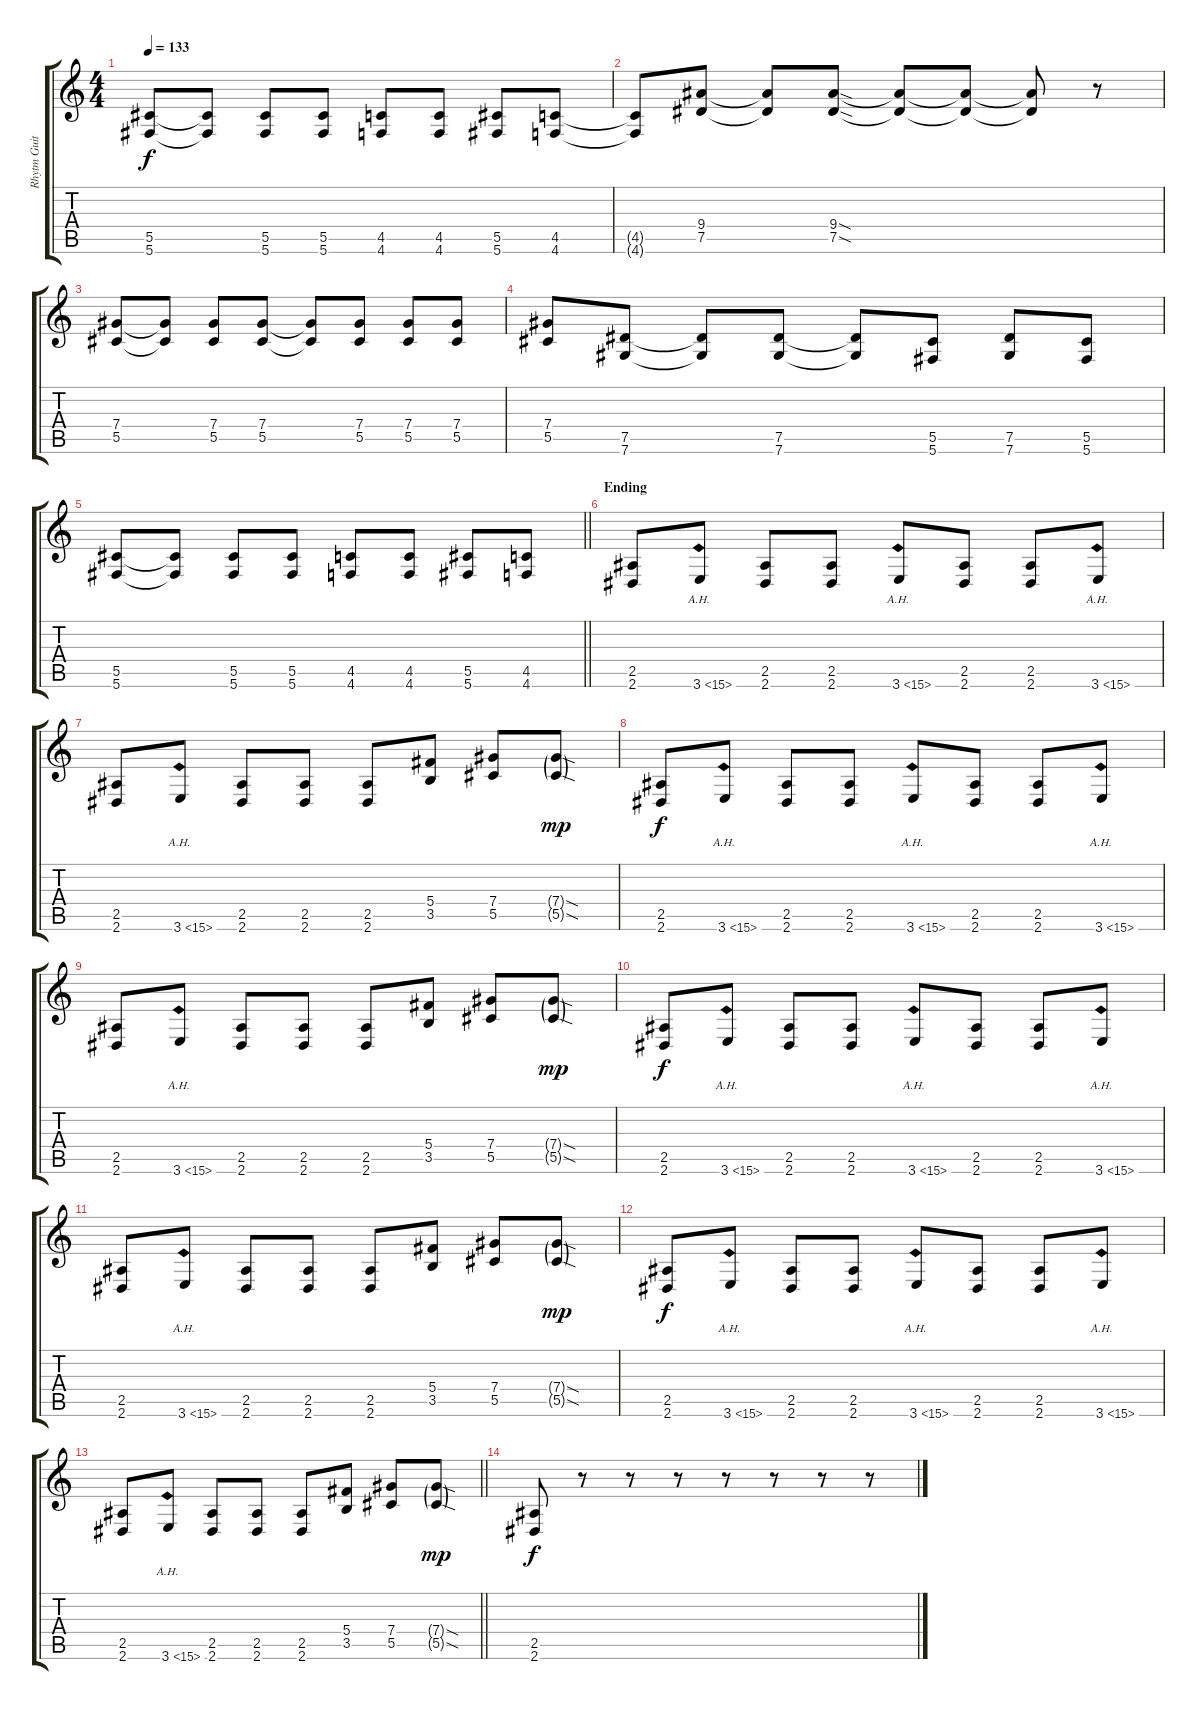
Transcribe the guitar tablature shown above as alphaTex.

\track ("Rhytm Guitar [R]" "Rhytm Guit") {instrument distortionguitar}
\staff {score tabs}
\tuning (Eb4 Bb3 Gb3 Db3 Ab2 Db2) {hide}
\ts (4 4)
\tempo 133
\clef g2
\ks c
(5.5 5.6).8{dy f} (5.5{t} 5.6{t}).8 (5.5 5.6).8 (5.5 5.6).8 (4.5 4.6).8 (4.5 4.6).8 (5.5 5.6).8 (4.5 4.6).8 |
(4.5{t} 4.6{t}).8 (9.4 7.5).8 (9.4{t} 7.5{t}).8 (9.4{sod} 7.5{sod}).8 (9.4{t} 7.5{t}).8 (9.4{t} 7.5{t}).8 (9.4{t} 7.5{t}).8 r.8 |
(7.4 5.5).8 (7.4{t} 5.5{t}).8 (7.4 5.5).8 (7.4 5.5).8 (7.4{t} 5.5{t}).8 (7.4 5.5).8 (7.4 5.5).8 (7.4 5.5).8 |
(7.4 5.5).8 (7.5 7.6).8 (7.5{t} 7.6{t}).8 (7.5 7.6).8 (7.5{t} 7.6{t}).8 (5.5 5.6).8 (7.5 7.6).8 (5.5 5.6).8 |
\barLineRight lightlight
(5.5 5.6).8 (5.5{t} 5.6{t}).8 (5.5 5.6).8 (5.5 5.6).8 (4.5 4.6).8 (4.5 4.6).8 (5.5 5.6).8 (4.5 4.6).8 |
\section ("" "Ending")
(2.5 2.6).8 3.6{ah 12}.8 (2.5 2.6).8 (2.5 2.6).8 3.6{ah 12}.8 (2.5 2.6).8 (2.5 2.6).8 3.6{ah 12}.8 |
(2.5 2.6).8 3.6{ah 12}.8 (2.5 2.6).8 (2.5 2.6).8 (2.5 2.6).8 (5.4 3.5).8 (7.4 5.5).8 (7.4{sod g} 5.5{sod g}).8{dy mp} |
(2.5 2.6).8{dy f} 3.6{ah 12}.8 (2.5 2.6).8 (2.5 2.6).8 3.6{ah 12}.8 (2.5 2.6).8 (2.5 2.6).8 3.6{ah 12}.8 |
(2.5 2.6).8 3.6{ah 12}.8 (2.5 2.6).8 (2.5 2.6).8 (2.5 2.6).8 (5.4 3.5).8 (7.4 5.5).8 (7.4{sod g} 5.5{sod g}).8{dy mp} |
(2.5 2.6).8{dy f} 3.6{ah 12}.8 (2.5 2.6).8 (2.5 2.6).8 3.6{ah 12}.8 (2.5 2.6).8 (2.5 2.6).8 3.6{ah 12}.8 |
(2.5 2.6).8 3.6{ah 12}.8 (2.5 2.6).8 (2.5 2.6).8 (2.5 2.6).8 (5.4 3.5).8 (7.4 5.5).8 (7.4{sod g} 5.5{sod g}).8{dy mp} |
(2.5 2.6).8{dy f} 3.6{ah 12}.8 (2.5 2.6).8 (2.5 2.6).8 3.6{ah 12}.8 (2.5 2.6).8 (2.5 2.6).8 3.6{ah 12}.8 |
\barLineRight lightlight
(2.5 2.6).8 3.6{ah 12}.8 (2.5 2.6).8 (2.5 2.6).8 (2.5 2.6).8 (5.4 3.5).8 (7.4 5.5).8 (7.4{sod g} 5.5{sod g}).8{dy mp} |
(2.5 2.6).8{dy f} r.8 r.8 r.8 r.8 r.8 r.8 r.8
